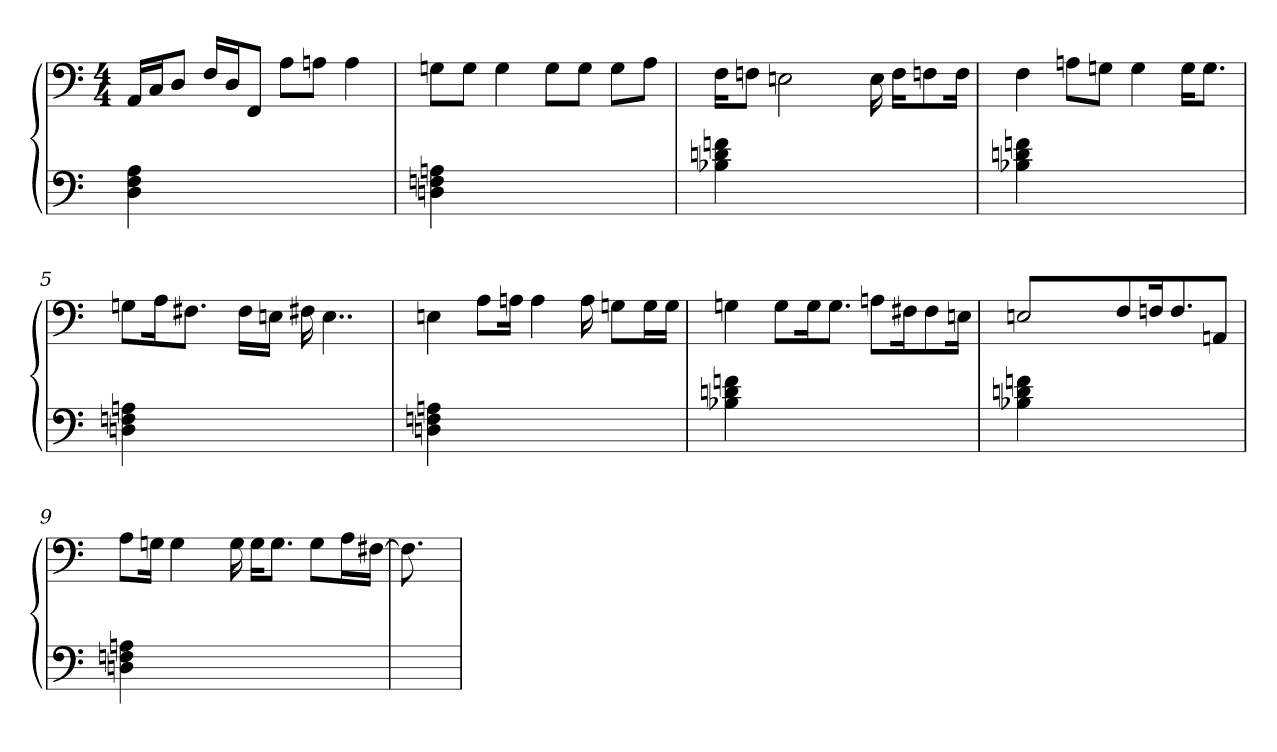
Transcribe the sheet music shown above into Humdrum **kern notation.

**kern	**kern
*part2	*part1
*staff2	*staff1
*	*M4/4
=1	=1
4D 4F 4A	16AALL
.	16CJ
.	8DJ
2.ryy	16FLL
.	16DJ
.	8FFJ
.	8AL
.	8AnJ
.	4A
=2	=2
4Dn 4Fn 4An	8GnL
.	8GJ
2.ryy	4G
.	8GL
.	8GJ
.	8GL
.	8AJ
=3	=3
4B-X 4dn 4fn	16FKL
.	8FnJ
.	2En
2.ryy	.
.	16E
.	16FKL
.	8Fn
.	16FJk
=4	=4
4B-X 4dn 4fn	4F
2.ryy	8AnL
.	8GnJ
.	4G
.	16GKL
.	8.GJ
=5	=5
4Dn 4Fn 4An	8GnL
.	16AK
.	8.F#XJ
2.ryy	.
.	16F#LL
.	16EnJJ
.	16F#X
.	4..E
=6	=6
4Dn 4Fn 4An	4En
2.ryy	8AL
.	16AnJk
.	4A
.	16A
.	8GnL
.	16GL
.	16GJJ
=7	=7
4B-X 4dn 4fn	4Gn
2.ryy	8GL
.	16GK
.	8.GJ
.	8AnL
.	16F#XK
.	8F#
.	16EnJk
=8	=8
4B-X 4dn 4fn	2En
2.ryy	.
.	8FL
.	16FnK
.	8.FJ
.	8AAnJ
=9	=9
4Dn 4Fn 4An	8AL
.	16GnJk
.	4G
2.ryy	.
.	16G
.	16GKL
.	8.GJ
.	8GL
.	16AL
.	[16F#XJJ
=10	=10
4ryy	8.F#]
.	16ryy
=	=
*-	*-
